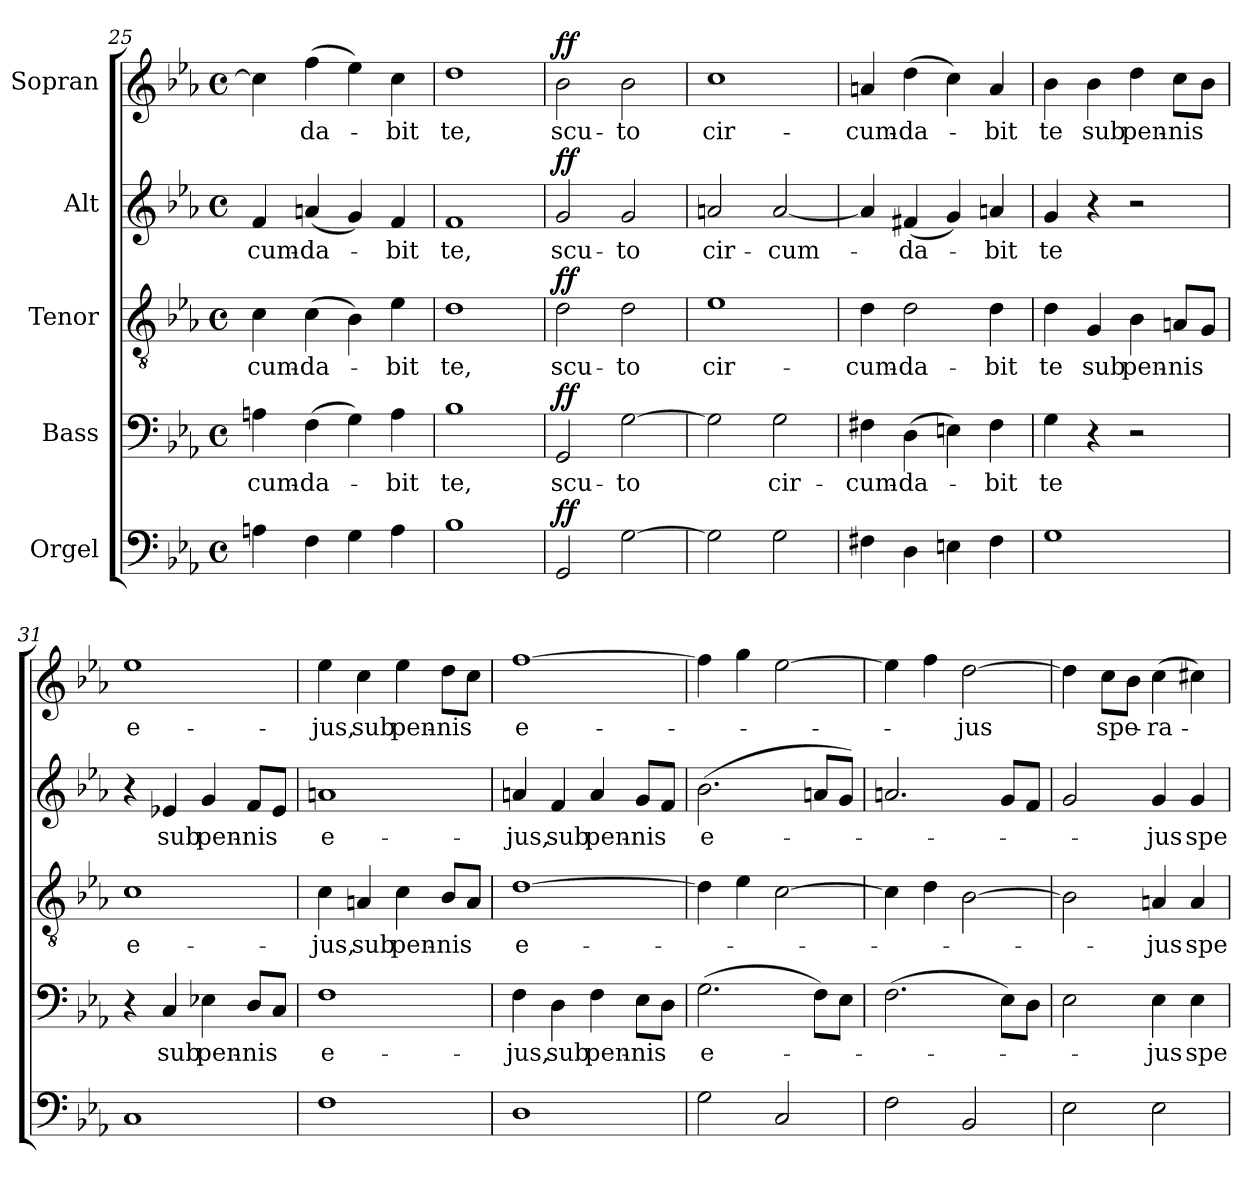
**kern	**dynam	**kern	**text	**dynam	**kern	**text	**dynam	**kern	**text	**dynam	**kern	**text	**dynam
*part5	*part5	*part4	*part4	*part4	*part3	*part3	*part3	*part2	*part2	*part2	*part1	*part1	*part1
*staff5	*staff5	*staff4	*staff4	*staff4	*staff3	*staff3	*staff3	*staff2	*staff2	*staff2	*staff1	*staff1	*staff1
*I"Orgel	*	*I"Bass	*	*	*I"Tenor	*	*	*I"Alt	*	*	*I"Sopran	*	*
*clefF4	*	*clefF4	*	*	*clefGv2	*	*	*clefG2	*	*	*clefG2	*	*
*k[b-e-a-]	*	*k[b-e-a-]	*	*	*k[b-e-a-]	*	*	*k[b-e-a-]	*	*	*k[b-e-a-]	*	*
*M4/4	*	*M4/4	*	*	*M4/4	*	*	*M4/4	*	*	*M4/4	*	*
*met(c)	*	*met(c)	*	*	*met(c)	*	*	*met(c)	*	*	*met(c)	*	*
=25	=25	=25	=25	=25	=25	=25	=25	=25	=25	=25	=25	=25	=25
4An\	.	4An\	-cum-	.	4c\	-cum-	.	4f/	-cum-	.	4cc\]	.	.
4F\	.	(>4F\	-da-	.	(>4c\	-da-	.	(4an/	-da-	.	(>4ff\	-da-	.
4G\	.	4G\)	.	.	4B-\)	.	.	4g/)	.	.	4ee-\)	.	.
4A\	.	4A\	-bit	.	4e-\	-bit	.	4f/	-bit	.	4cc\	-bit	.
=26	=26	=26	=26	=26	=26	=26	=26	=26	=26	=26	=26	=26	=26
1B-	.	1B-	te,	.	1d	te,	.	1f	te,	.	1dd	te,	.
=27	=27	=27	=27	=27	=27	=27	=27	=27	=27	=27	=27	=27	=27
!	!LO:DY:a	!	!	!LO:DY:a	!	!	!LO:DY:a	!	!	!LO:DY:a	!	!	!LO:DY:a
2GG/	ff	2GG/	scu-	ff	2d\	scu-	ff	2g/	scu-	ff	2b-\	scu-	ff
[2G\	.	[2G\	-to	.	2d\	-to	.	2g/	-to	.	2b-\	-to	.
=28	=28	=28	=28	=28	=28	=28	=28	=28	=28	=28	=28	=28	=28
2G\]	.	2G\]	.	.	1e-	cir-	.	2an/	cir-	.	1cc	cir-	.
2G\	.	2G\	cir-	.	.	.	.	[2a/	-cum-	.	.	.	.
=29	=29	=29	=29	=29	=29	=29	=29	=29	=29	=29	=29	=29	=29
4F#X\	.	4F#X\	-cum-	.	4d\	-cum-	.	4a/]	.	.	4an/	-cum-	.
4D\	.	(>4D\	-da-	.	2d\	-da-	.	(4f#X/	-da-	.	(>4dd\	-da-	.
4En\	.	4En\)	.	.	.	.	.	4g/)	.	.	4cc\)	.	.
4F#\	.	4F#\	-bit	.	4d\	-bit	.	4an/	-bit	.	4a/	-bit	.
=30	=30	=30	=30	=30	=30	=30	=30	=30	=30	=30	=30	=30	=30
1G	.	4G\	te	.	4d\	te	.	4g/	te	.	4b-\	te	.
.	.	4r	.	.	4G/	sub	.	4r	.	.	4b-\	sub	.
.	.	2r	.	.	4B-\	pen-	.	2r	.	.	4dd\	pen-	.
.	.	.	.	.	8An/L	-nis	.	.	.	.	8cc\L	-nis	.
.	.	.	.	.	8G/J	.	.	.	.	.	8b-\J	.	.
!!LO:LB:g=z
=31	=31	=31	=31	=31	=31	=31	=31	=31	=31	=31	=31	=31	=31
1C	.	4r	.	.	1c	e-	.	4r	.	.	1ee-	e-	.
.	.	4C/	sub	.	.	.	.	4e-X/	sub	.	.	.	.
.	.	4E-X\	pen-	.	.	.	.	4g/	pen-	.	.	.	.
.	.	8D/L	-nis	.	.	.	.	8f/L	-nis	.	.	.	.
.	.	8C/J	.	.	.	.	.	8e-/J	.	.	.	.	.
=32	=32	=32	=32	=32	=32	=32	=32	=32	=32	=32	=32	=32	=32
1F	.	1F	e-	.	4c\	-jus,	.	1an	e-	.	4ee-\	-jus,	.
.	.	.	.	.	4An/	sub	.	.	.	.	4cc\	sub	.
.	.	.	.	.	4c\	pen-	.	.	.	.	4ee-\	pen-	.
.	.	.	.	.	8B-/L	-nis	.	.	.	.	8dd\L	-nis	.
.	.	.	.	.	8A/J	.	.	.	.	.	8cc\J	.	.
=33	=33	=33	=33	=33	=33	=33	=33	=33	=33	=33	=33	=33	=33
1D	.	4F\	-jus,	.	[1d	e-	.	4an/	-jus,	.	[1ff	e-	.
.	.	4D\	sub	.	.	.	.	4f/	sub	.	.	.	.
.	.	4F\	pen-	.	.	.	.	4a/	pen-	.	.	.	.
.	.	8E-\L	-nis	.	.	.	.	8g/L	-nis	.	.	.	.
.	.	8D\J	.	.	.	.	.	8f/J	.	.	.	.	.
=34	=34	=34	=34	=34	=34	=34	=34	=34	=34	=34	=34	=34	=34
2G\	.	(2.G\	e-	.	4d\]	.	.	(2.b-\	e-	.	4ff\]	.	.
.	.	.	.	.	4e-\	.	.	.	.	.	4gg\	.	.
2C/	.	.	.	.	[2c\	.	.	.	.	.	[2ee-\	.	.
.	.	8F\L)	.	.	.	.	.	8an/L	.	.	.	.	.
.	.	8E-\J	.	.	.	.	.	8g/J)	.	.	.	.	.
=35	=35	=35	=35	=35	=35	=35	=35	=35	=35	=35	=35	=35	=35
2F\	.	(2.F\	.	.	4c\]	.	.	2.an/	.	.	4ee-\]	.	.
.	.	.	.	.	4d\	.	.	.	.	.	4ff\	.	.
2BB-/	.	.	.	.	[2B-\	.	.	.	.	.	[2dd\	-jus	.
.	.	8E-\L)	.	.	.	.	.	8g/L	.	.	.	.	.
.	.	8D\J	.	.	.	.	.	8f/J	.	.	.	.	.
=36	=36	=36	=36	=36	=36	=36	=36	=36	=36	=36	=36	=36	=36
2E-\	.	2E-\	.	.	2B-\]	.	.	2g/	.	.	4dd\]	.	.
.	.	.	.	.	.	.	.	.	.	.	8cc\L	spe-	.
.	.	.	.	.	.	.	.	.	.	.	8b-\J	.	.
2E-\	.	4E-\	-jus	.	4An/	-jus	.	4g/	-jus	.	(4cc\	-ra-	.
.	.	4E-\	spe-	.	4A/	spe-	.	4g/	spe-	.	4cc#X\)	.	.
=	=	=	=	=	=	=	=	=	=	=	=	=	=
*-	*-	*-	*-	*-	*-	*-	*-	*-	*-	*-	*-	*-	*-
